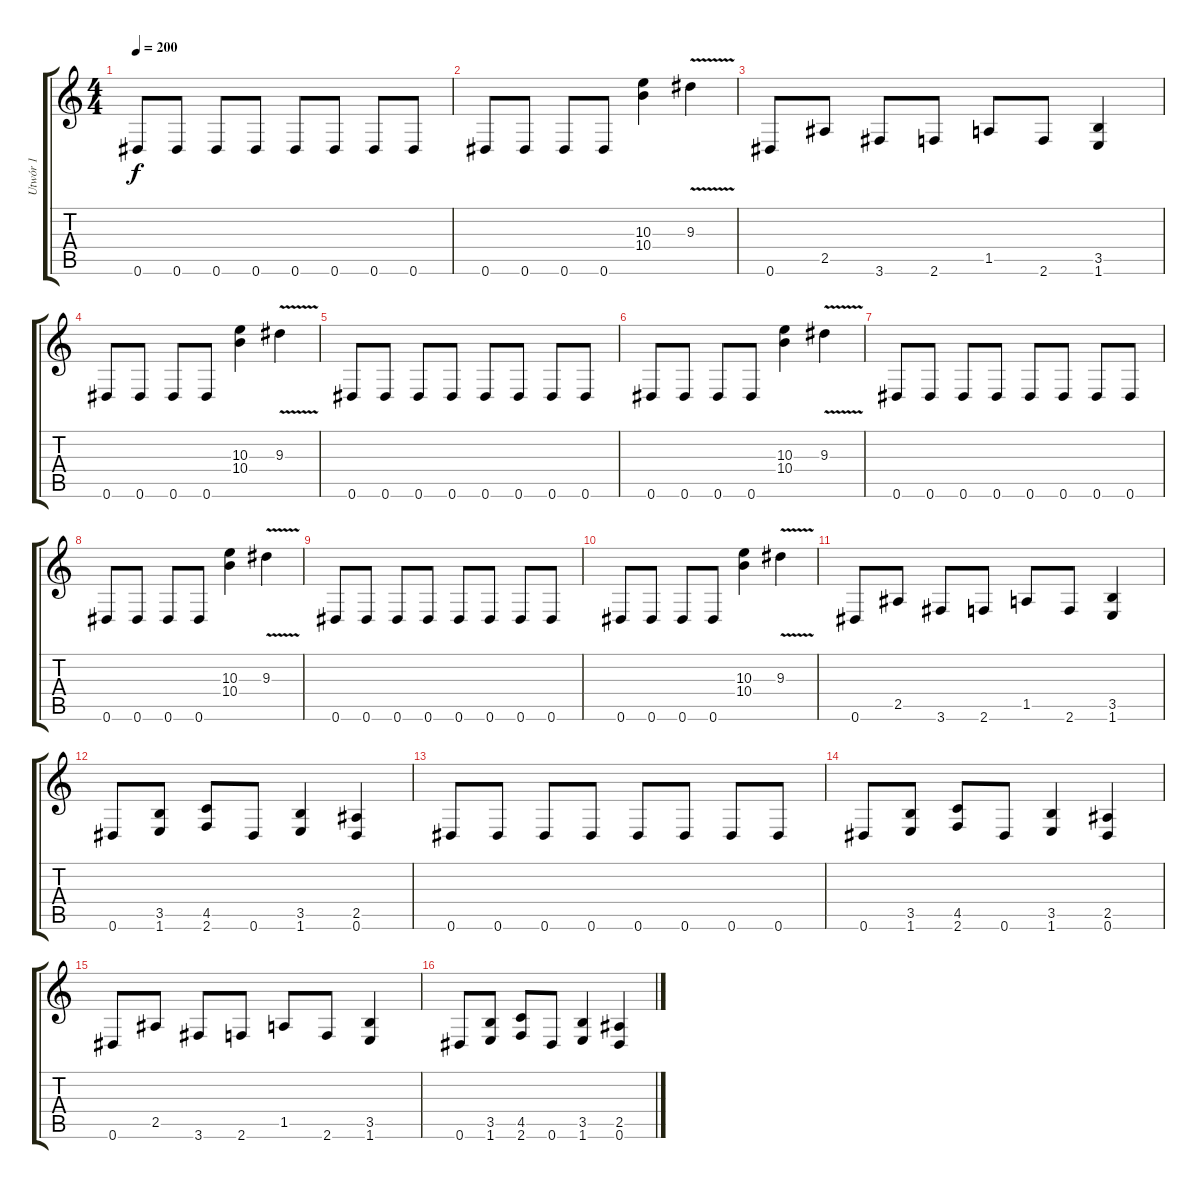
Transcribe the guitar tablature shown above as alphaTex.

\track ("Utwór 1" "Utwór 1") {instrument distortionguitar}
\staff {score tabs}
\tuning (Eb4 Bb3 Gb3 Db3 Ab2 Eb2) {hide}
\ts (4 4)
\tempo 200
\clef g2
\ks c
0.6.8{dy f} 0.6.8 0.6.8 0.6.8 0.6.8 0.6.8 0.6.8 0.6.8 |
0.6.8 0.6.8 0.6.8 0.6.8 (10.3 10.4).4 9.3{v}.4 |
0.6.8 2.5.8 3.6.8 2.6.8 1.5.8 2.6.8 (3.5 1.6).4 |
0.6.8 0.6.8 0.6.8 0.6.8 (10.3 10.4).4 9.3{v}.4 |
0.6.8 0.6.8 0.6.8 0.6.8 0.6.8 0.6.8 0.6.8 0.6.8 |
0.6.8 0.6.8 0.6.8 0.6.8 (10.3 10.4).4 9.3{v}.4 |
0.6.8 0.6.8 0.6.8 0.6.8 0.6.8 0.6.8 0.6.8 0.6.8 |
0.6.8 0.6.8 0.6.8 0.6.8 (10.3 10.4).4 9.3{v}.4 |
0.6.8 0.6.8 0.6.8 0.6.8 0.6.8 0.6.8 0.6.8 0.6.8 |
0.6.8 0.6.8 0.6.8 0.6.8 (10.3 10.4).4 9.3{v}.4 |
0.6.8 2.5.8 3.6.8 2.6.8 1.5.8 2.6.8 (3.5 1.6).4 |
0.6.8 (3.5 1.6).8 (4.5 2.6).8 0.6.8 (3.5 1.6).4 (2.5 0.6).4 |
0.6.8 0.6.8 0.6.8 0.6.8 0.6.8 0.6.8 0.6.8 0.6.8 |
0.6.8 (3.5 1.6).8 (4.5 2.6).8 0.6.8 (3.5 1.6).4 (2.5 0.6).4 |
0.6.8 2.5.8 3.6.8 2.6.8 1.5.8 2.6.8 (3.5 1.6).4 |
0.6.8 (3.5 1.6).8 (4.5 2.6).8 0.6.8 (3.5 1.6).4 (2.5 0.6).4
